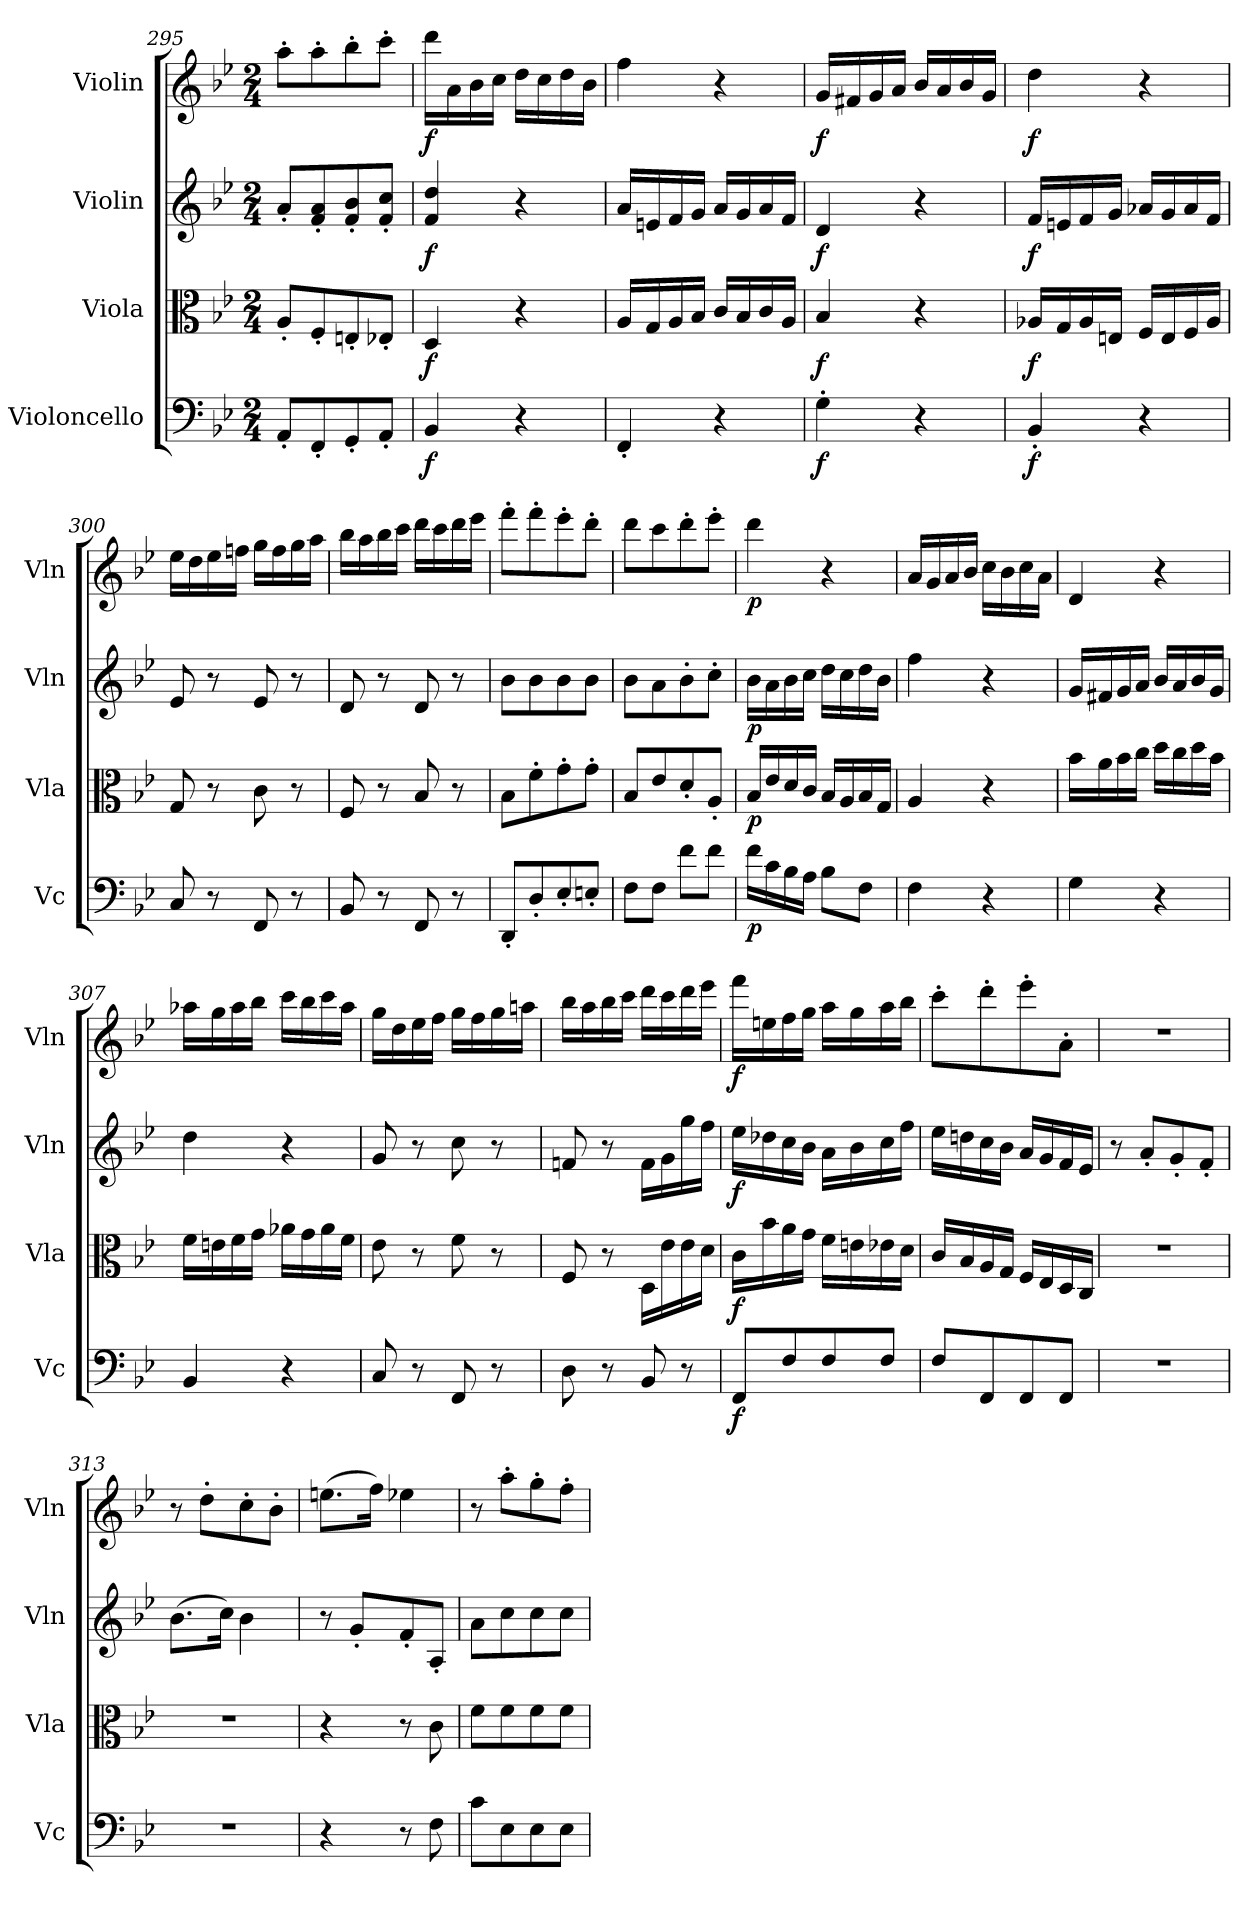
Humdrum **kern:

**kern	**dynam	**kern	**dynam	**kern	**dynam	**kern	**dynam
*part4	*part4	*part3	*part3	*part2	*part2	*part1	*part1
*staff4	*staff4	*staff3	*staff3	*staff2	*staff2	*staff1	*staff1
*I"Violoncello	*	*I"Viola	*	*I"Violin	*	*I"Violin	*
*I'Vc	*	*I'Vla	*	*I'Vln	*	*I'Vln	*
*clefF4	*	*clefC3	*	*clefG2	*	*clefG2	*
*k[b-e-]	*	*k[b-e-]	*	*k[b-e-]	*	*k[b-e-]	*
*M2/4	*	*M2/4	*	*M2/4	*	*M2/4	*
=295	=295	=295	=295	=295	=295	=295	=295
8AA'/L	.	8A'/L	.	8a'/L	.	8aa'\L	.
8FF'/	.	8F'/	.	8f'/ 8a'/	.	8aa'\	.
8GG'/	.	8En'/	.	8f'/ 8b-'/	.	8bb-'\	.
8AA'/J	.	8E-X'/J	.	8f'/ 8cc'/J	.	8ccc'\J	.
=296	=296	=296	=296	=296	=296	=296	=296
4BB-/	f	4D/	f	4f/ 4dd/	f	16ddd\LL	f
.	.	.	.	.	.	16a\	.
.	.	.	.	.	.	16b-\	.
.	.	.	.	.	.	16cc\JJ	.
4r	.	4r	.	4r	.	16dd\LL	.
.	.	.	.	.	.	16cc\	.
.	.	.	.	.	.	16dd\	.
.	.	.	.	.	.	16b-\JJ	.
=297	=297	=297	=297	=297	=297	=297	=297
4FF'/	.	16A/LL	.	16a/LL	.	4ff\	.
.	.	16G/	.	16en/	.	.	.
.	.	16A/	.	16f/	.	.	.
.	.	16B-/JJ	.	16g/JJ	.	.	.
4r	.	16c/LL	.	16a/LL	.	4r	.
.	.	16B-/	.	16g/	.	.	.
.	.	16c/	.	16a/	.	.	.
.	.	16A/JJ	.	16f/JJ	.	.	.
=298	=298	=298	=298	=298	=298	=298	=298
4G'\	f	4B-/	f	4d/	f	16g/LL	f
.	.	.	.	.	.	16f#X/	.
.	.	.	.	.	.	16g/	.
.	.	.	.	.	.	16a/JJ	.
4r	.	4r	.	4r	.	16b-/LL	.
.	.	.	.	.	.	16a/	.
.	.	.	.	.	.	16b-/	.
.	.	.	.	.	.	16g/JJ	.
=299	=299	=299	=299	=299	=299	=299	=299
4BB-'/	f	16A-X/LL	f	16f/LL	f	4dd\	f
.	.	16G/	.	16en/	.	.	.
.	.	16A-/	.	16f/	.	.	.
.	.	16En/JJ	.	16g/JJ	.	.	.
4r	.	16F/LL	.	16a-X/LL	.	4r	.
.	.	16E/	.	16g/	.	.	.
.	.	16F/	.	16a-/	.	.	.
.	.	16A-/JJ	.	16f/JJ	.	.	.
=300	=300	=300	=300	=300	=300	=300	=300
8C/	.	8G/	.	8e-/	.	16ee-\LL	.
.	.	.	.	.	.	16dd\	.
8r	.	8r	.	8r	.	16ee-\	.
.	.	.	.	.	.	16ffn\JJ	.
8FF/	.	8c\	.	8e-/	.	16gg\LL	.
.	.	.	.	.	.	16ff\	.
8r	.	8r	.	8r	.	16gg\	.
.	.	.	.	.	.	16aa\JJ	.
=301	=301	=301	=301	=301	=301	=301	=301
8BB-/	.	8F/	.	8d/	.	16bb-\LL	.
.	.	.	.	.	.	16aa\	.
8r	.	8r	.	8r	.	16bb-\	.
.	.	.	.	.	.	16ccc\JJ	.
8FF/	.	8B-/	.	8d/	.	16ddd\LL	.
.	.	.	.	.	.	16ccc\	.
8r	.	8r	.	8r	.	16ddd\	.
.	.	.	.	.	.	16eee-\JJ	.
=302	=302	=302	=302	=302	=302	=302	=302
8DD'/L	.	8B-\L	.	8b-\L	.	8fff'\L	.
8D'/	.	8f'\	.	8b-\	.	8fff'\	.
8E-'/	.	8g'\	.	8b-\	.	8eee-'\	.
8En'/J	.	8g'\J	.	8b-\J	.	8ddd'\J	.
=303	=303	=303	=303	=303	=303	=303	=303
8F\L	.	8B-/L	.	8b-\L	.	8ddd\L	.
8F\J	.	8e-/	.	8a\	.	8ccc\	.
8f\L	.	8d'/	.	8b-'\	.	8ddd'\	.
8f\J	.	8A'/J	.	8cc'\J	.	8eee-'\J	.
=304	=304	=304	=304	=304	=304	=304	=304
16f\LL	p	16B-/LL	p	16b-\LL	p	4ddd\	p
16c\	.	16e-/	.	16a\	.	.	.
16B-\	.	16d/	.	16b-\	.	.	.
16A\JJ	.	16c/JJ	.	16cc\JJ	.	.	.
8B-\L	.	16B-/LL	.	16dd\LL	.	4r	.
.	.	16A/	.	16cc\	.	.	.
8F\J	.	16B-/	.	16dd\	.	.	.
.	.	16G/JJ	.	16b-\JJ	.	.	.
=305	=305	=305	=305	=305	=305	=305	=305
4F\	.	4A/	.	4ff\	.	16a/LL	.
.	.	.	.	.	.	16g/	.
.	.	.	.	.	.	16a/	.
.	.	.	.	.	.	16b-/JJ	.
4r	.	4r	.	4r	.	16cc\LL	.
.	.	.	.	.	.	16b-\	.
.	.	.	.	.	.	16cc\	.
.	.	.	.	.	.	16a\JJ	.
=306	=306	=306	=306	=306	=306	=306	=306
4G\	.	16b-\LL	.	16g/LL	.	4d/	.
.	.	16a\	.	16f#X/	.	.	.
.	.	16b-\	.	16g/	.	.	.
.	.	16cc\JJ	.	16a/JJ	.	.	.
4r	.	16dd\LL	.	16b-/LL	.	4r	.
.	.	16cc\	.	16a/	.	.	.
.	.	16dd\	.	16b-/	.	.	.
.	.	16b-\JJ	.	16g/JJ	.	.	.
=307	=307	=307	=307	=307	=307	=307	=307
4BB-/	.	16f\LL	.	4dd\	.	16aa-X\LL	.
.	.	16en\	.	.	.	16gg\	.
.	.	16f\	.	.	.	16aa-\	.
.	.	16g\JJ	.	.	.	16bb-\JJ	.
4r	.	16a-X\LL	.	4r	.	16ccc\LL	.
.	.	16g\	.	.	.	16bb-\	.
.	.	16a-\	.	.	.	16ccc\	.
.	.	16f\JJ	.	.	.	16aa-\JJ	.
=308	=308	=308	=308	=308	=308	=308	=308
8C/	.	8e-\	.	8g/	.	16gg\LL	.
.	.	.	.	.	.	16dd\	.
8r	.	8r	.	8r	.	16ee-\	.
.	.	.	.	.	.	16ff\JJ	.
8FF/	.	8f\	.	8cc\	.	16gg\LL	.
.	.	.	.	.	.	16ff\	.
8r	.	8r	.	8r	.	16gg\	.
.	.	.	.	.	.	16aan\JJ	.
=309	=309	=309	=309	=309	=309	=309	=309
8D\	.	8F/	.	8fn/	.	16bb-\LL	.
.	.	.	.	.	.	16aa\	.
8r	.	8r	.	8r	.	16bb-\	.
.	.	.	.	.	.	16ccc\JJ	.
8BB-/	.	16D/LL	.	16f\LL	.	16ddd\LL	.
.	.	16e-\	.	16g\	.	16ccc\	.
8r	.	16e-\	.	16gg\	.	16ddd\	.
.	.	16d\JJ	.	16ff\JJ	.	16eee-\JJ	.
=310	=310	=310	=310	=310	=310	=310	=310
8FF/L	f	16c\LL	f	16ee-\LL	f	16fff\LL	f
.	.	16b-\	.	16dd-X\	.	16een\	.
8F/	.	16a\	.	16cc\	.	16ff\	.
.	.	16g\JJ	.	16b-\JJ	.	16gg\JJ	.
8F/	.	16f\LL	.	16a\LL	.	16aa\LL	.
.	.	16en\	.	16b-\	.	16gg\	.
8F/J	.	16e-X\	.	16cc\	.	16aa\	.
.	.	16d\JJ	.	16ff\JJ	.	16bb-\JJ	.
=311	=311	=311	=311	=311	=311	=311	=311
8F/L	.	16c/LL	.	16ee-\LL	.	8ccc'\L	.
.	.	16B-/	.	16ddn\	.	.	.
8FF/	.	16A/	.	16cc\	.	8ddd'\	.
.	.	16G/JJ	.	16b-\JJ	.	.	.
8FF/	.	16F/LL	.	16a/LL	.	8eee-'\	.
.	.	16E-/	.	16g/	.	.	.
8FF/J	.	16D/	.	16f/	.	8a'\J	.
.	.	16C/JJ	.	16e-/JJ	.	.	.
=312	=312	=312	=312	=312	=312	=312	=312
2r	.	2r	.	8r	.	2r	.
.	.	.	.	8a'/L	.	.	.
.	.	.	.	8g'/	.	.	.
.	.	.	.	8f'/J	.	.	.
=313	=313	=313	=313	=313	=313	=313	=313
2r	.	2r	.	(8.b-\L	.	8r	.
.	.	.	.	.	.	8dd'\L	.
.	.	.	.	16cc\Jk)	.	.	.
.	.	.	.	4b-\	.	8cc'\	.
.	.	.	.	.	.	8b-'\J	.
=314	=314	=314	=314	=314	=314	=314	=314
4r	.	4r	.	8r	.	(8.een\L	.
.	.	.	.	8g'/L	.	.	.
.	.	.	.	.	.	16ff\Jk)	.
8r	.	8r	.	8f'/	.	4ee-X\	.
8F\	.	8c\	.	8A'/J	.	.	.
=315	=315	=315	=315	=315	=315	=315	=315
8c\L	.	8f\L	.	8a\L	.	8r	.
8E-\	.	8f\	.	8cc\	.	8aa'\L	.
8E-\	.	8f\	.	8cc\	.	8gg'\	.
8E-\J	.	8f\J	.	8cc\J	.	8ff'\J	.
=	=	=	=	=	=	=	=
*-	*-	*-	*-	*-	*-	*-	*-
